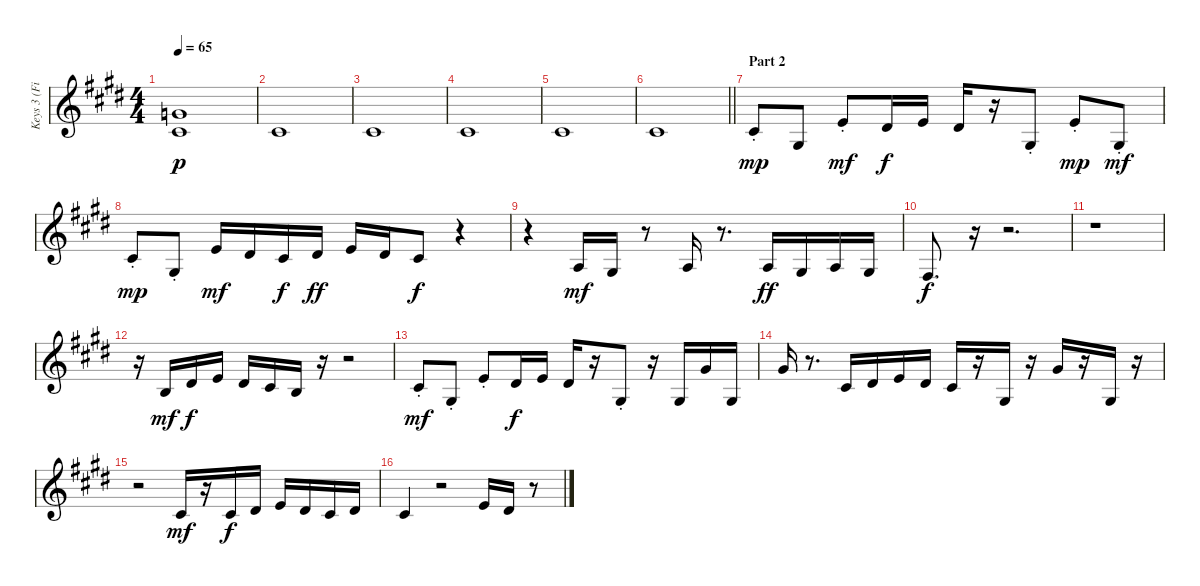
\track ("Keys 3 (Fills)" "Keys 3 (Fi") {instrument synthstrings1}
\staff {score}
\tuning (E4 B3 G3 D3 A2 E2) {hide}
\ts (4 4)
\tempo 65
\clef g2
\ks c#minor
(8.2 6.3).1{dy p} |
6.3.1 |
6.3.1 |
6.3.1 |
6.3.1 |
\barLineRight lightlight
6.3.1 |
\section ("" "Part 2")
6.3{st}.8{dy mp volume 12} 6.4.8 5.2{st}.8{dy mf} 4.2.16{dy f} 5.2.16 4.2.16 r.16 6.4{st}.8 5.2{st}.8{dy mp} 6.4{st}.8{dy mf} |
6.3{st}.8{dy mp} 6.4{st}.8 5.2.16{dy mf} 4.2.16 6.3.16{dy f} 4.2.16{dy ff} 5.2.16 4.2.16 6.3.8{dy f} r.4 |
r.4 7.4.16{dy mf} 6.4.16 r.8 7.4.16 r.8{d} 7.4.16{dy ff} 6.4.16 7.4.16 6.4.16 |
4.4.8{d dy f} r.16 r.2{d} |
r.1 |
r.16 4.3.16{dy mf} 4.2.16{dy f} 5.2.16 4.2.16 6.3.16 4.3.16 r.16 r.2 |
6.3{st}.8{dy mf} 6.4{st}.8 5.2{st}.8 4.2.16{dy f} 5.2.16 4.2.16 r.16 6.4{st}.8 r.16 6.4.16 9.2.16 6.4.16 |
9.2.16 r.8{d} 6.3.16 4.2.16 5.2.16 4.2.16 6.3.16 r.16 6.4.16 r.16 9.2.16 r.16 6.4.16 r.16 |
r.2 6.3.16{dy mf} r.16 6.3.16{dy f} 4.2.16 5.2.16 4.2.16 6.3.16 4.2.16 |
6.3.4 r.2 5.2.16 4.2.16 r.8
